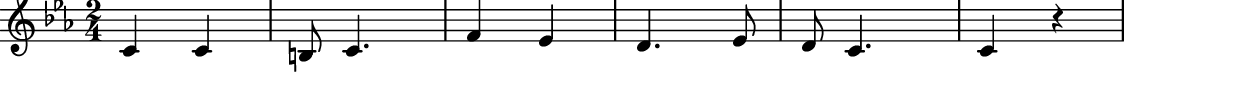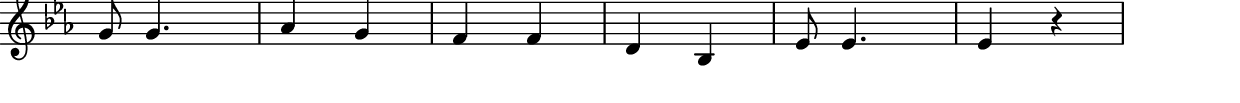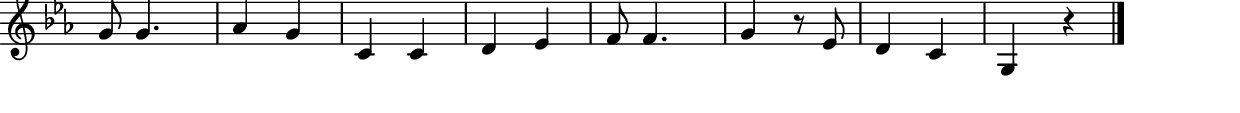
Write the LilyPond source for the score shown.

% MusicXML to Lilypond converter by Kovi

szovegAAA = \lyricmode {  "Had" -- "nagy" "u" -- "ram" "hí" -- "vat" "az" "i" -- "ro" -- "dá" -- "ba," "Ma" -- "rad" -- "jál" "benn" "é" -- "des" "fi" -- "am" "to" -- "vább" -- "ra," "Há" -- "rom" "csil" -- "lag" "lesz" "a" "vál" -- "lad" -- "ra" "varr" -- "va," "de" "rá" -- "varr" -- "va,"  }

szovegAAB = \lyricmode {  "E" -- "gész" "szá" -- "zad" "hall" -- "gat" "majd" "a" "sza" -- "vad" -- "ra!"  \skip 4  \skip 4  \skip 4  \skip 4  \skip 4  \skip 4  \skip 4  \skip 4  \skip 4  \skip 4  \skip 4  \skip 4  \skip 4  \skip 4  \skip 4  \skip 4  \skip 4  \skip 4  \skip 4  \skip 4  \skip 4  \skip 4  \skip 4  \skip 4  \skip 4  }

% Analyzing...
% 1 parts
% 1 Staff
% forceBassClefActive = 
melody = {
% 41 notes in the part
% 1 voices

\new Staff
\new Voice {
% 41 notes
% 20 mesaures

\override Score.RehearsalMark #'break-visibility = #begin-of-line-invisible
% Measure 1
\clef "treble"
\key ees \major
\time 2/4 
c'4 c'4 
% Measure 2
b8 c'4. 
% Measure 3
f'4 ees'4 
% Measure 4
d'4. ees'8 
% Measure 5
d'8 c'4. 
% Measure 6
c'4 r4 
\override Score.RehearsalMark #'self-alignment-X = #RIGHT
\mark \markup{\fontsize #-0.5 {"Fine"}}

% Measure 7
\break
g'8 g'4. 
% Measure 8
aes'4 g'4 
% Measure 9
f'4 f'4 
% Measure 10
d'4 bes4 
% Measure 11
ees'8 ees'4. 
% Measure 12
ees'4 r4 
% Measure 13
\break
g'8 g'4. 
% Measure 14
aes'4 g'4 
% Measure 15
c'4 c'4 
% Measure 16
d'4 ees'4 
% Measure 17
f'8 f'4. 
% Measure 18
g'4 r8 ees'8 
% Measure 19
d'4 c'4 
% Measure 20
g4 r4 \bar "|." 
} % voice
} % melody


harmonies = \chordmode {
% 11 chords
\germanChords
c4:m s4 s4 s4 g4 s4 s4 s4 c4:m s4 s4 s4 ees4 s4 s4 s4 b4 s4 s4 s4 ees4 s4 s4 s4 ees4 s4 s4 s4 c4:m s4 s4 s4 g4 s4 s4 s4 c4:m s4 g4
}

\include "../../definitions.ly"
